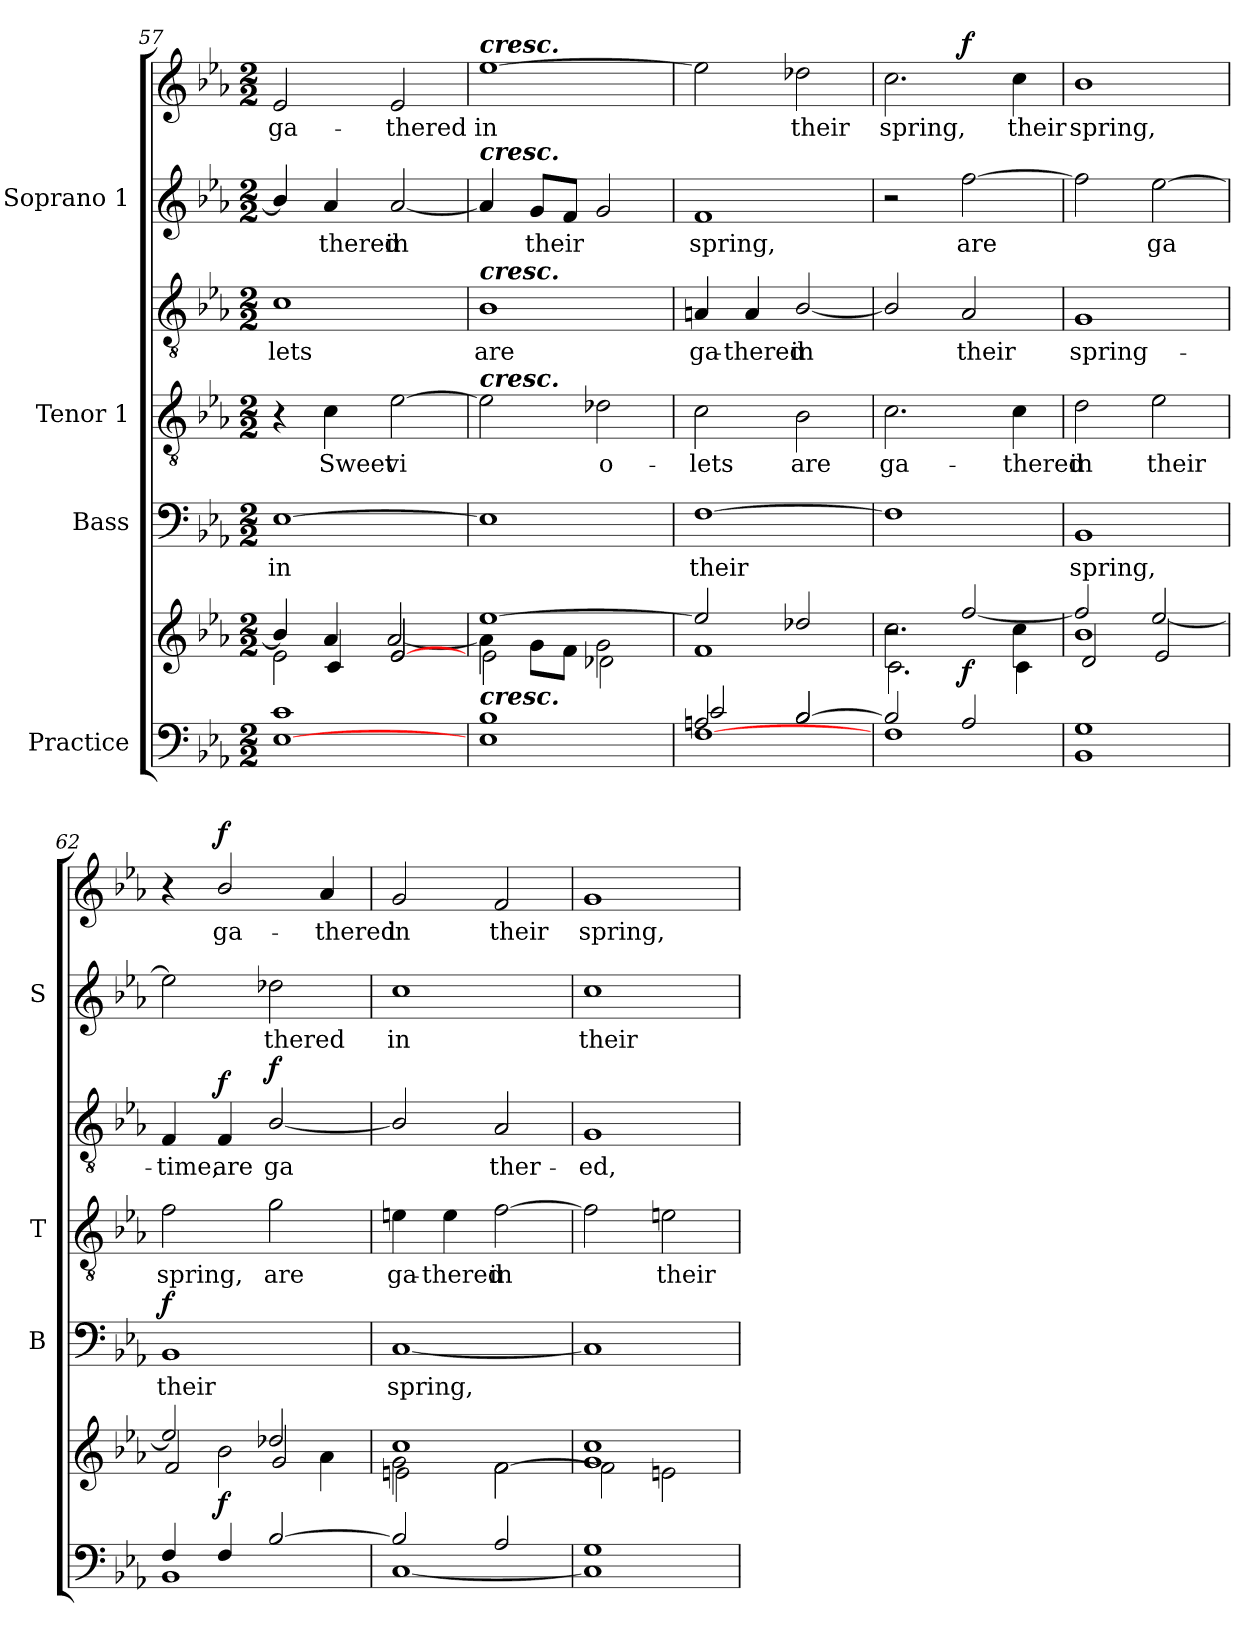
**kern	**kern	**dynam	**kern	**text	**dynam	**kern	**text	**kern	**text	**dynam	**kern	**text	**kern	**text	**dynam
*part4	*part4	*part4	*part3	*part3	*part3	*part2	*part2	*part2	*part2	*part2	*part1	*part1	*part1	*part1	*part1
*staff7	*staff6	*staff6/7	*staff5	*staff5	*staff5	*staff4	*staff4	*staff3	*staff3	*staff3/4	*staff2	*staff2	*staff1	*staff1	*staff1/2
*I"Practice	*	*	*I"Bass	*	*	*I"Tenor 1	*	*	*	*	*I"Soprano 1	*	*	*	*
*	*	*	*I'B	*	*	*I'T	*	*	*	*	*I'S	*	*	*	*
*clefF4	*clefG2	*	*clefF4	*	*	*clefGv2	*	*clefGv2	*	*	*clefG2	*	*clefG2	*	*
*k[b-e-a-]	*k[b-e-a-]	*	*k[b-e-a-]	*	*	*k[b-e-a-]	*	*k[b-e-a-]	*	*	*k[b-e-a-]	*	*k[b-e-a-]	*	*
*E-:	*E-:	*	*E-:	*	*	*E-:	*	*E-:	*	*	*E-:	*	*E-:	*	*
*M2/2	*M2/2	*	*M2/2	*	*	*M2/2	*	*M2/2	*	*	*M2/2	*	*M2/2	*	*
=57	=57	=57	=57	=57	=57	=57	=57	=57	=57	=57	=57	=57	=57	=57	=57
*^	*^	*	*	*	*	*	*	*	*	*	*	*	*	*	*
*	*^	*	*^	*	*	*	*	*	*	*	*	*	*	*	*	*	*
!	!	!	!	!	!	!	!	!LO:LY:b	!	!	!	!	!LO:LY:b	!	!	!	!	!LO:LY:b	!
1c	4ryy	[1E-	2e-\	4b-/]	4ryy	.	[1E-	in	.	4r	.	1c	-lets	.	4b-/]	.	2e-/	ga-	.
!	!	!	!	!	!	!	!	!	!	!	!LO:LY:b	!	!	!	!	!LO:LY:b	!	!	!
.	2.ryy	.	.	4a-/	4c/	.	.	.	.	4c\	Sweet	.	.	.	4a-/	thered	.	.	.
!	!	!	!	!	!	!	!	!	!	!	!LO:LY:b	!	!	!	!	!LO:LY:b	!	!LO:LY:b	!
.	.	.	2e-/	[>2a-/	[>2e-/	.	.	.	.	[2e-\	vi­	.	.	.	[2a-/	in	2e-/	-thered	.
*	*v	*v	*	*	*	*	*	*	*	*	*	*	*	*	*	*	*	*	*
=58	=58	=58	=58	=58	=58	=58	=58	=58	=58	=58	=58	=58	=58	=58	=58	=58	=58	=58
!	!	!	!	!	!	!	!	!	!	!	!	!	!	!	!	!LO:TX:a:Bi:t=cresc.	!	!
!	!	!	!	!	!	!	!	!	!	!	!	!	!	!LO:TX:a:Bi:t=cresc.	!	!	!	!
!	!	!	!	!	!	!	!	!	!	!	!LO:TX:a:Bi:t=cresc.	!	!	!	!	!	!	!
!	!	!	!	!	!	!	!	!	!LO:TX:a:Bi:t=cresc.	!	!	!	!	!	!	!	!	!
!LO:TX:a:Bi:t=cresc.	!	!	!	!	!	!	!	!	!	!	!	!	!	!	!	!	!	!
!	!	!	!	!	!	!	!	!	!	!	!	!LO:LY:b	!	!	!	!	!LO:LY:b	!
1B-	1E-	[<1ee-	4a-\]	2e-\	.	1E-]	.	.	2e-\]	.	1B-	are	.	4a-/]	.	[1ee-	in	.
!	!	!	!	!	!	!	!	!	!	!	!	!	!	!	!LO:LY:b	!	!	!
.	.	.	8g\L	.	.	.	.	.	.	.	.	.	.	8g/L	their	.	.	.
.	.	.	8f\J	.	.	.	.	.	.	.	.	.	.	8f/J	.	.	.	.
!	!	!	!	!	!	!	!	!	!	!LO:LY:b	!	!	!	!	!	!	!	!
.	.	.	2g\	2d-X\	.	.	.	.	2d-X\	o-	.	.	.	2g/	.	.	.	.
=59	=59	=59	=59	=59	=59	=59	=59	=59	=59	=59	=59	=59	=59	=59	=59	=59	=59	=59
*	*^	*	*	*	*	*	*	*	*	*	*	*	*	*	*	*	*	*
!	!	!	!	!	!	!	!	!LO:LY:b	!	!	!LO:LY:b	!	!LO:LY:b	!	!	!LO:LY:b	!	!	!
*	*	*	*	*v	*v	*	*	*	*	*	*	*	*	*	*	*	*	*	*
2An/	2c/	[1F	2ee-/]	1f	.	[1F	their	.	2c\	lets	4An/	-ga-	.	1f	spring,	2ee-\]	.	.
!	!	!	!	!	!	!	!	!	!	!	!	!LO:LY:b	!	!	!	!	!	!
.	.	.	.	.	.	.	.	.	.	.	4A/	-thered	.	.	.	.	.	.
!	!	!	!	!	!	!	!	!	!	!LO:LY:b	!	!LO:LY:b	!	!	!	!	!LO:LY:b	!
[>2B-/	2B-/	.	2dd-X/	.	.	.	.	.	2B-\	are	[2B-/	in	.	.	.	2dd-X\	their	.
*	*v	*v	*	*	*	*	*	*	*	*	*	*	*	*	*	*	*	*
=60	=60	=60	=60	=60	=60	=60	=60	=60	=60	=60	=60	=60	=60	=60	=60	=60	=60
*	*	*	*^	*	*	*	*	*	*	*	*	*	*	*	*	*	*
!	!	!	!	!	!	!	!	!	!	!LO:LY:b	!	!	!	!	!	!	!LO:LY:b	!
2B-/]	1F	2.cc\	2r	2.c\	.	1F]	.	.	2.c\	ga-	2B-/]	.	.	2r	.	2.cc\	spring,	.
!	!	!	!	!	!LO:DY:b	!	!	!	!	!	!	!LO:LY:b	!	!	!LO:LY:b	!	!	!LO:DY:b=2
2A-i/	.	.	[>2ff/	.	f	.	.	.	.	.	2A-i/	their	.	[2ff\	are	.	.	f
!	!	!	!	!	!	!	!	!	!	!LO:LY:b	!	!	!	!	!	!	!LO:LY:b	!
.	.	4cc\	.	4c\	.	.	.	.	4c\	-thered	.	.	.	.	.	4cc\	their	.
=61	=61	=61	=61	=61	=61	=61	=61	=61	=61	=61	=61	=61	=61	=61	=61	=61	=61	=61
!	!	!	!	!	!	!	!LO:LY:b	!	!	!LO:LY:b	!	!LO:LY:b	!	!	!	!	!LO:LY:b	!
1G	1BB-	1b-	2ff/]	2d/	.	1BB-	spring,	.	2d\	-in	1G	spring-	.	2ff\]	.	1b-	spring,	.
!	!	!	!	!	!	!	!	!	!	!LO:LY:b	!	!	!	!	!LO:LY:b	!	!	!
.	.	.	[>2ee-/	2e-/	.	.	.	.	2e-\	their	.	.	.	[2ee-\	ga­	.	.	.
!!LO:PB:g=z
=62	=62	=62	=62	=62	=62	=62	=62	=62	=62	=62	=62	=62	=62	=62	=62	=62	=62	=62
!	!	!	!	!	!	!	!LO:LY:b	!LO:DY:b	!	!LO:LY:b	!	!LO:LY:b	!	!	!	!	!	!
4F/	1BB-	4ryy	2ee-/]	2f/	.	1BB-	their	f	2f\	spring,	4F/	time,	.	2ee-\]	.	4r	.	.
!	!	!	!	!	!LO:DY:b	!	!	!	!	!	!	!LO:LY:b	!LO:DY:b	!	!	!	!LO:LY:b	!LO:DY:b
4F/	.	2b-\	.	.	f	.	.	.	.	.	4F/	are	f	.	.	2b-/	ga-	f
!	!	!	!	!	!	!	!	!	!	!LO:LY:b	!	!LO:LY:b	!LO:DY:b=2	!	!LO:LY:b	!	!	!
[>2B-/	.	.	2dd-X/	2g/	.	.	.	.	2g\	are	[2B-/	ga­	f	2dd-X\	thered	.	.	.
!	!	!	!	!	!	!	!	!	!	!	!	!	!	!	!	!	!LO:LY:b	!
.	.	4a-\	.	.	.	.	.	.	.	.	.	.	.	.	.	4a-/	-thered	.
=63	=63	=63	=63	=63	=63	=63	=63	=63	=63	=63	=63	=63	=63	=63	=63	=63	=63	=63
!	!	!	!	!	!	!	!LO:LY:b	!	!	!LO:LY:b	!	!	!	!	!LO:LY:b	!	!LO:LY:b	!
2B-/]	[<1C	2g\	1cc	2en\	.	[1C	spring,	.	4en\	-ga-	2B-/]	.	.	1cc	in	2g/	in	.
!	!	!	!	!	!	!	!	!	!	!LO:LY:b	!	!	!	!	!	!	!	!
.	.	.	.	.	.	.	.	.	4e\	-thered	.	.	.	.	.	.	.	.
!	!	!	!	!	!	!	!	!	!	!LO:LY:b	!	!LO:LY:b	!	!	!	!	!LO:LY:b	!
2A-/	.	2f\	.	[2f\	.	.	.	.	[2f\	in	2A-/	ther-	.	.	.	2f/	their	.
=64	=64	=64	=64	=64	=64	=64	=64	=64	=64	=64	=64	=64	=64	=64	=64	=64	=64	=64
!	!	!	!	!	!	!	!	!	!	!	!	!LO:LY:b	!	!	!LO:LY:b	!	!LO:LY:b	!
1G	1C]	1g	1cc	2f\]	.	1C]	.	.	2f\]	.	1G	ed,	.	1cc	their	1g	spring,	.
!	!	!	!	!	!	!	!	!	!	!LO:LY:b	!	!	!	!	!	!	!	!
.	.	.	.	2en\	.	.	.	.	2en\	their	.	.	.	.	.	.	.	.
*v	*v	*	*	*	*	*	*	*	*	*	*	*	*	*	*	*	*	*
*	*v	*v	*v	*	*	*	*	*	*	*	*	*	*	*	*	*	*
=	=	=	=	=	=	=	=	=	=	=	=	=	=	=	=
*-	*-	*-	*-	*-	*-	*-	*-	*-	*-	*-	*-	*-	*-	*-	*-
